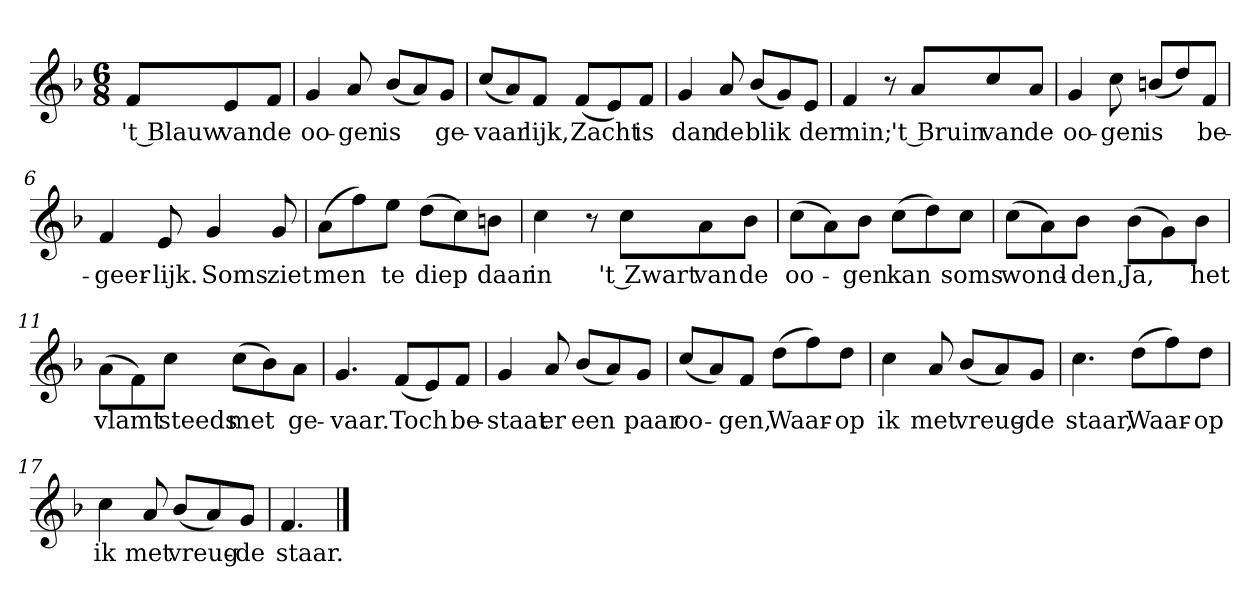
**kern	**text
*part1	*part1
*staff1	*staff1
*clefG2	*
*k[b-]	*
*F:	*
*M6/8	*
*MM120	*
=	=
8f/L	't Blauw
8e/	van
8f/J	de
=1	=1
4g	oo-
8a	-gen
(8b-/L	is
8a/)	.
8g/J	ge-
=2	=2
(8cc/L	-vaar
8a/)	.
8f/J	lijk,
(8f/L	Zacht
8e/)	.
8f/J	is
=3	=3
4g	dan
8a	de
(8b-/L	blik
8g/)	.
8e/J	der
=4	=4
4f	min;
8r	.
8a/L	't Bruin
8cc/	van
8a/J	de
=5	=5
4g	oo-
8cc	-gen
(8bn/L	is
8dd/)	.
8f/J	be-
=6	=6
4f	-geer-
8e	-lijk.
4g	Soms
8g	ziet
=7	=7
(8a\L	men
8ff\)	.
8ee\J	te
(8dd\L	diep
8cc\)	.
8bn\J	daar
=8	=8
4cc	in
8r	.
8cc\L	't Zwart
8a\	van
8b-\J	de
=9	=9
(8cc\L	oo-
8a\)	.
8b-\J	-gen
(8cc\L	kan
8dd\)	.
8cc\J	soms
=10	=10
(8cc\L	wond-
8a\)	.
8b-\J	-den,
(8b-\L	Ja,
8g\)	.
8b-\J	het
=11	=11
(8a\L	vlamt
8f\)	.
8cc\J	steeds
(8cc\L	met
8b-\)	.
8a\J	ge-
=12	=12
4.g	-vaar.
(8f/L	Toch
8e/)	.
8f/J	be-
=13	=13
4g	-staat
8a	er
(8b-/L	een
8a/)	.
8g/J	paar
=14	=14
(8cc/L	oo-
8a/)	.
8f/J	-gen,
(8dd\L	Waar-
8ff\)	.
8dd\J	-op
=15	=15
4cc	ik
8a	met
(8b-/L	vreug-
8a/)	.
8g/J	-de
=16	=16
4.cc	staar,
(8dd\L	Waar-
8ff\)	.
8dd\J	-op
=17	=17
4cc	ik
8a	met
(8b-/L	vreug-
8a/)	.
8g/J	-de
=18	=18
4.f	staar.
==	==
*-	*-
